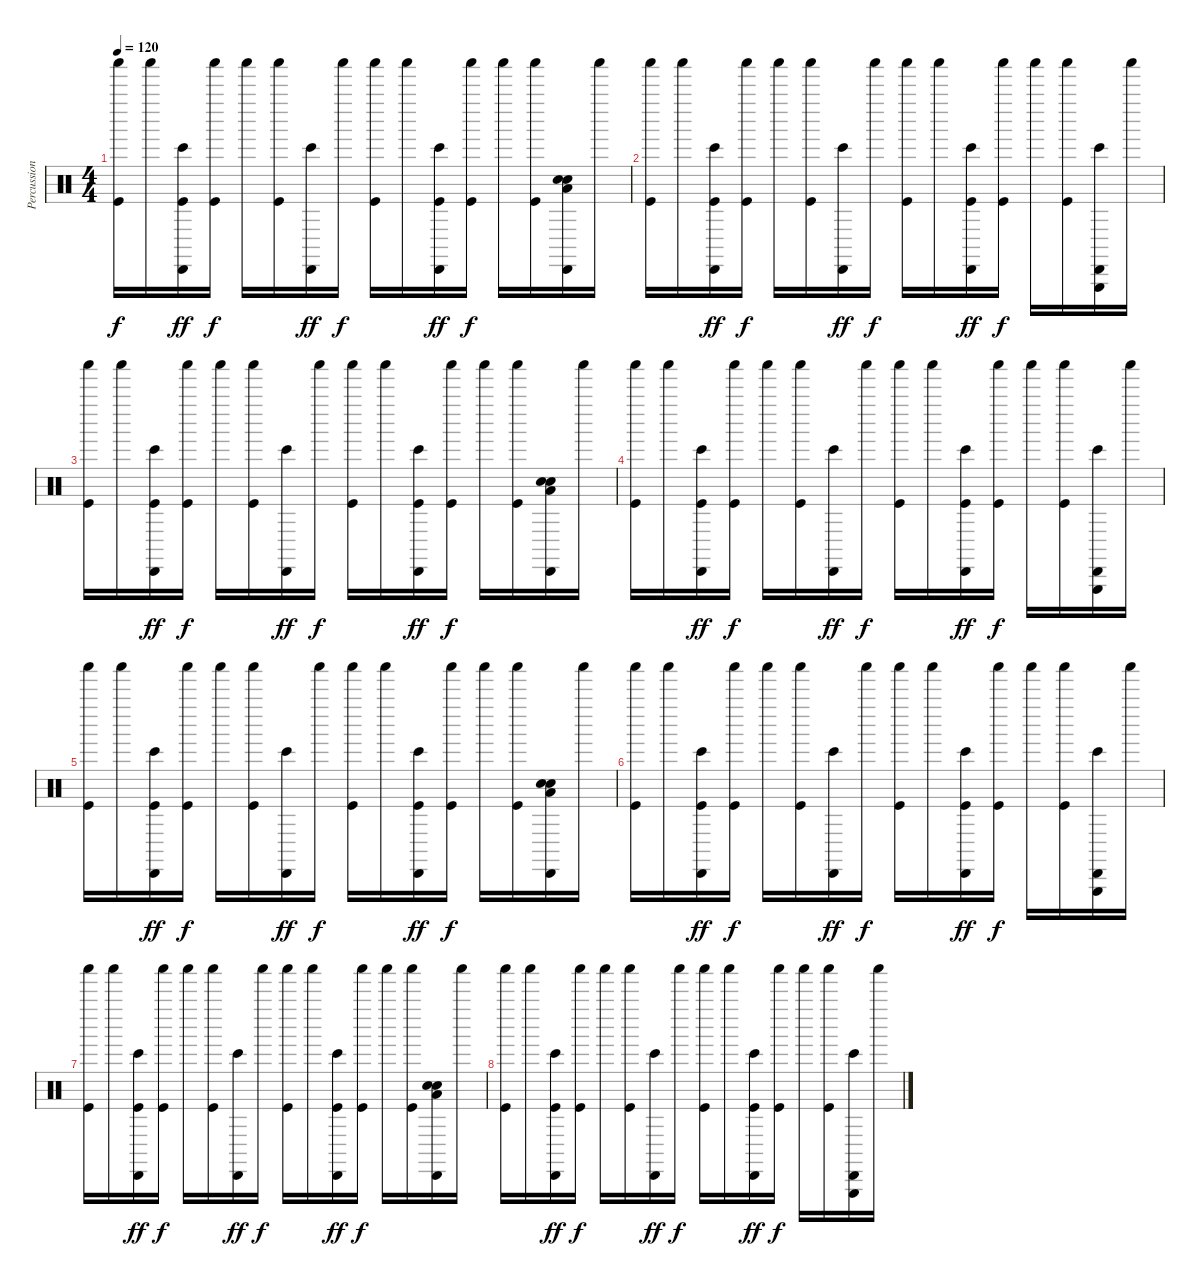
\track ("Percussion" "Percussion") {instrument percussion}
\staff {score}
\articulation defaults
\ts (4 4)
\tempo 120
\clef neutral
\ks c
("Kick (hit)" "Shaker (hit)").16{dy f} "Shaker (hit)".16 ("Kick (hit)" "Bongo High (hit)" "Cabasa (hit)").16{dy ff} ("Kick (hit)" "Shaker (hit)").16{dy f} "Shaker (hit)".16 ("Kick (hit)" "Shaker (hit)").16 ("Bongo High (hit)" "Cabasa (hit)").16{dy ff} "Shaker (hit)".16{dy f} ("Kick (hit)" "Shaker (hit)").16 "Shaker (hit)".16 ("Kick (hit)" "Bongo High (hit)" "Cabasa (hit)").16{dy ff} ("Kick (hit)" "Shaker (hit)").16{dy f} "Shaker (hit)".16 ("Kick (hit)" "Shaker (hit)").16 ("Low Floor Tom (hit)" "Electric Snare (hit)" "Cabasa (hit)" "Snare (hit) 2").16 "Shaker (hit)".16 |
("Kick (hit)" "Shaker (hit)").16 "Shaker (hit)".16 ("Kick (hit)" "Bongo High (hit)" "Cabasa (hit)").16{dy ff} ("Kick (hit)" "Shaker (hit)").16{dy f} "Shaker (hit)".16 ("Kick (hit)" "Shaker (hit)").16 ("Bongo High (hit)" "Cabasa (hit)").16{dy ff} "Shaker (hit)".16{dy f} ("Kick (hit)" "Shaker (hit)").16 "Shaker (hit)".16 ("Kick (hit)" "Bongo High (hit)" "Cabasa (hit)").16{dy ff} ("Kick (hit)" "Shaker (hit)").16{dy f} "Shaker (hit)".16 ("Kick (hit)" "Shaker (hit)").16 ("Bongo High (hit)" "Cabasa (hit)" "Triangle (hit)").16 "Shaker (hit)".16 |
("Kick (hit)" "Shaker (hit)").16 "Shaker (hit)".16 ("Kick (hit)" "Bongo High (hit)" "Cabasa (hit)").16{dy ff} ("Kick (hit)" "Shaker (hit)").16{dy f} "Shaker (hit)".16 ("Kick (hit)" "Shaker (hit)").16 ("Bongo High (hit)" "Cabasa (hit)").16{dy ff} "Shaker (hit)".16{dy f} ("Kick (hit)" "Shaker (hit)").16 "Shaker (hit)".16 ("Kick (hit)" "Bongo High (hit)" "Cabasa (hit)").16{dy ff} ("Kick (hit)" "Shaker (hit)").16{dy f} "Shaker (hit)".16 ("Kick (hit)" "Shaker (hit)").16 ("Low Floor Tom (hit)" "Electric Snare (hit)" "Cabasa (hit)" "Snare (hit) 2").16 "Shaker (hit)".16 |
("Kick (hit)" "Shaker (hit)").16 "Shaker (hit)".16 ("Kick (hit)" "Bongo High (hit)" "Cabasa (hit)").16{dy ff} ("Kick (hit)" "Shaker (hit)").16{dy f} "Shaker (hit)".16 ("Kick (hit)" "Shaker (hit)").16 ("Bongo High (hit)" "Cabasa (hit)").16{dy ff} "Shaker (hit)".16{dy f} ("Kick (hit)" "Shaker (hit)").16 "Shaker (hit)".16 ("Kick (hit)" "Bongo High (hit)" "Cabasa (hit)").16{dy ff} ("Kick (hit)" "Shaker (hit)").16{dy f} "Shaker (hit)".16 ("Kick (hit)" "Shaker (hit)").16 ("Bongo High (hit)" "Cabasa (hit)" "Triangle (hit)").16 "Shaker (hit)".16 |
("Kick (hit)" "Shaker (hit)").16 "Shaker (hit)".16 ("Kick (hit)" "Bongo High (hit)" "Cabasa (hit)").16{dy ff} ("Kick (hit)" "Shaker (hit)").16{dy f} "Shaker (hit)".16 ("Kick (hit)" "Shaker (hit)").16 ("Bongo High (hit)" "Cabasa (hit)").16{dy ff} "Shaker (hit)".16{dy f} ("Kick (hit)" "Shaker (hit)").16 "Shaker (hit)".16 ("Kick (hit)" "Bongo High (hit)" "Cabasa (hit)").16{dy ff} ("Kick (hit)" "Shaker (hit)").16{dy f} "Shaker (hit)".16 ("Kick (hit)" "Shaker (hit)").16 ("Low Floor Tom (hit)" "Electric Snare (hit)" "Cabasa (hit)" "Snare (hit) 2").16 "Shaker (hit)".16 |
("Kick (hit)" "Shaker (hit)").16 "Shaker (hit)".16 ("Kick (hit)" "Bongo High (hit)" "Cabasa (hit)").16{dy ff} ("Kick (hit)" "Shaker (hit)").16{dy f} "Shaker (hit)".16 ("Kick (hit)" "Shaker (hit)").16 ("Bongo High (hit)" "Cabasa (hit)").16{dy ff} "Shaker (hit)".16{dy f} ("Kick (hit)" "Shaker (hit)").16 "Shaker (hit)".16 ("Kick (hit)" "Bongo High (hit)" "Cabasa (hit)").16{dy ff} ("Kick (hit)" "Shaker (hit)").16{dy f} "Shaker (hit)".16 ("Kick (hit)" "Shaker (hit)").16 ("Bongo High (hit)" "Cabasa (hit)" "Triangle (hit)").16 "Shaker (hit)".16 |
("Kick (hit)" "Shaker (hit)").16 "Shaker (hit)".16 ("Kick (hit)" "Bongo High (hit)" "Cabasa (hit)").16{dy ff} ("Kick (hit)" "Shaker (hit)").16{dy f} "Shaker (hit)".16 ("Kick (hit)" "Shaker (hit)").16 ("Bongo High (hit)" "Cabasa (hit)").16{dy ff} "Shaker (hit)".16{dy f} ("Kick (hit)" "Shaker (hit)").16 "Shaker (hit)".16 ("Kick (hit)" "Bongo High (hit)" "Cabasa (hit)").16{dy ff} ("Kick (hit)" "Shaker (hit)").16{dy f} "Shaker (hit)".16 ("Kick (hit)" "Shaker (hit)").16 ("Low Floor Tom (hit)" "Electric Snare (hit)" "Cabasa (hit)" "Snare (hit) 2").16 "Shaker (hit)".16 |
("Kick (hit)" "Shaker (hit)").16 "Shaker (hit)".16 ("Kick (hit)" "Bongo High (hit)" "Cabasa (hit)").16{dy ff} ("Kick (hit)" "Shaker (hit)").16{dy f} "Shaker (hit)".16 ("Kick (hit)" "Shaker (hit)").16 ("Bongo High (hit)" "Cabasa (hit)").16{dy ff} "Shaker (hit)".16{dy f} ("Kick (hit)" "Shaker (hit)").16 "Shaker (hit)".16 ("Kick (hit)" "Bongo High (hit)" "Cabasa (hit)").16{dy ff} ("Kick (hit)" "Shaker (hit)").16{dy f} "Shaker (hit)".16 ("Kick (hit)" "Shaker (hit)").16 ("Bongo High (hit)" "Cabasa (hit)" "Triangle (hit)").16 "Shaker (hit)".16
